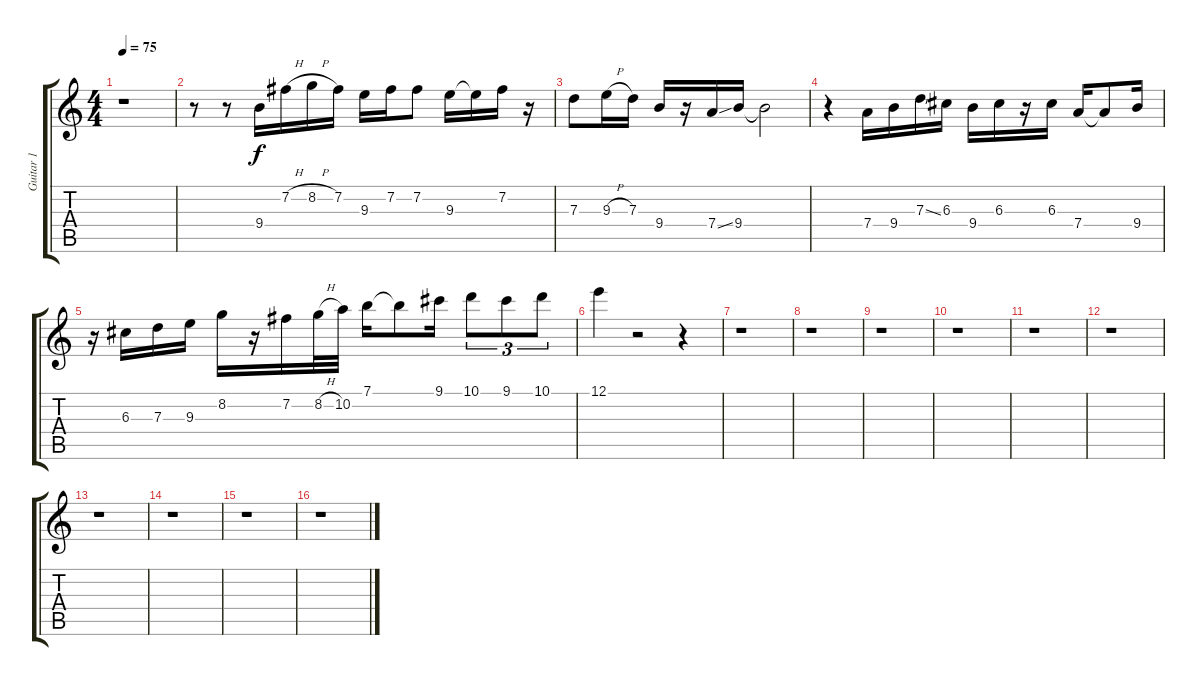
\track ("Guitar 1" "Guitar 1") {instrument acousticguitarnylon}
\staff {score tabs}
\tuning (E4 B3 G3 D3 A2 E2) {hide}
\ts (4 4)
\tempo 75
\clef g2
\ks c
r.1{dy f} |
r.8 r.8 9.4.16{instrument acousticguitarsteel} 7.2{h}.16 8.2{h}.16 7.2.16 9.3.16 7.2.16 7.2.8 9.3.16 9.3{t}.16 7.2.16 r.16 |
7.3.8 9.3{h}.16 7.3.16 9.4.16 r.16 7.4{ss}.16 9.4.16 9.4{t}.2 |
r.4 7.4.16 9.4.16 7.3{ss}.16 6.3.16 9.4.16 6.3.16 r.16 6.3.16 7.4.16 7.4{t}.8 9.4.16 |
r.16 6.3.16 7.3.16 9.3.16 8.2.16 r.16 7.2.16 8.2{h}.32 10.2.32 7.1.16 7.1{t}.8 9.1.16 10.1.8{tu (3 2)} 9.1.8{tu (3 2)} 10.1.8{tu (3 2)} |
12.1.4 r.2 r.4 |
r.1 |
r.1 |
r.1 |
r.1 |
r.1 |
r.1 |
r.1 |
r.1 |
r.1 |
r.1
